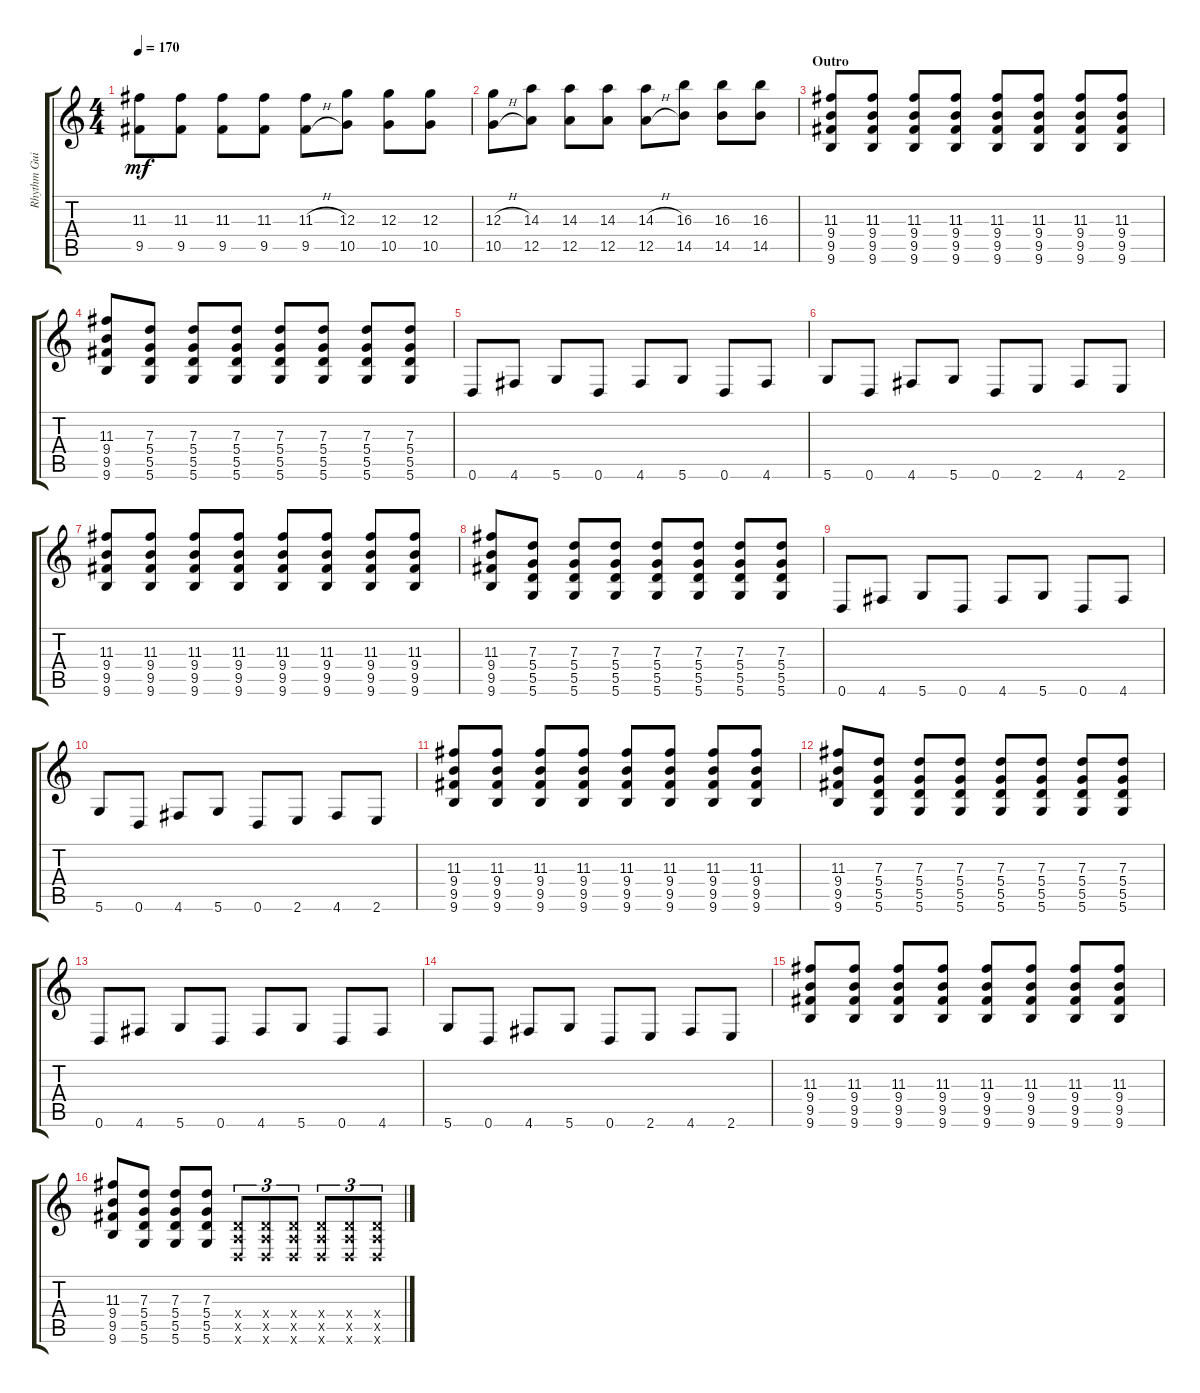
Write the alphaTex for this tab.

\track ("Rhythm Guitar (Heath Saraceno)" "Rhythm Gui") {instrument distortionguitar}
\staff {score tabs}
\tuning (E4 B3 G3 D3 A2 D2) {hide}
\ts (4 4)
\tempo 170
\clef g2
\ks c
(11.3 9.5).8{dy mf} (11.3 9.5).8 (11.3 9.5).8 (11.3 9.5).8 (11.3{h} 9.5{h}).8 (12.3 10.5).8 (12.3 10.5).8 (12.3 10.5).8 |
(12.3{h} 10.5{h}).8 (14.3 12.5).8 (14.3 12.5).8 (14.3 12.5).8 (14.3{h} 12.5{h}).8 (16.3 14.5).8 (16.3 14.5).8 (16.3 14.5).8 |
\section ("" "Outro")
(11.3 9.4 9.5 9.6).8{volume 11 balance 13} (11.3 9.4 9.5 9.6).8 (11.3 9.4 9.5 9.6).8 (11.3 9.4 9.5 9.6).8 (11.3 9.4 9.5 9.6).8 (11.3 9.4 9.5 9.6).8 (11.3 9.4 9.5 9.6).8 (11.3 9.4 9.5 9.6).8 |
(11.3 9.4 9.5 9.6).8 (7.3 5.4 5.5 5.6).8 (7.3 5.4 5.5 5.6).8 (7.3 5.4 5.5 5.6).8 (7.3 5.4 5.5 5.6).8 (7.3 5.4 5.5 5.6).8 (7.3 5.4 5.5 5.6).8 (7.3 5.4 5.5 5.6).8 |
0.6.8 4.6.8 5.6.8 0.6.8 4.6.8 5.6.8 0.6.8 4.6.8 |
5.6.8 0.6.8 4.6.8 5.6.8 0.6.8 2.6.8 4.6.8 2.6.8 |
(11.3 9.4 9.5 9.6).8 (11.3 9.4 9.5 9.6).8 (11.3 9.4 9.5 9.6).8 (11.3 9.4 9.5 9.6).8 (11.3 9.4 9.5 9.6).8 (11.3 9.4 9.5 9.6).8 (11.3 9.4 9.5 9.6).8 (11.3 9.4 9.5 9.6).8 |
(11.3 9.4 9.5 9.6).8 (7.3 5.4 5.5 5.6).8 (7.3 5.4 5.5 5.6).8 (7.3 5.4 5.5 5.6).8 (7.3 5.4 5.5 5.6).8 (7.3 5.4 5.5 5.6).8 (7.3 5.4 5.5 5.6).8 (7.3 5.4 5.5 5.6).8 |
0.6.8 4.6.8 5.6.8 0.6.8 4.6.8 5.6.8 0.6.8 4.6.8 |
5.6.8 0.6.8 4.6.8 5.6.8 0.6.8 2.6.8 4.6.8 2.6.8 |
(11.3 9.4 9.5 9.6).8 (11.3 9.4 9.5 9.6).8 (11.3 9.4 9.5 9.6).8 (11.3 9.4 9.5 9.6).8 (11.3 9.4 9.5 9.6).8 (11.3 9.4 9.5 9.6).8 (11.3 9.4 9.5 9.6).8 (11.3 9.4 9.5 9.6).8 |
(11.3 9.4 9.5 9.6).8 (7.3 5.4 5.5 5.6).8 (7.3 5.4 5.5 5.6).8 (7.3 5.4 5.5 5.6).8 (7.3 5.4 5.5 5.6).8 (7.3 5.4 5.5 5.6).8 (7.3 5.4 5.5 5.6).8 (7.3 5.4 5.5 5.6).8 |
0.6.8 4.6.8 5.6.8 0.6.8 4.6.8 5.6.8 0.6.8 4.6.8 |
5.6.8 0.6.8 4.6.8 5.6.8 0.6.8 2.6.8 4.6.8 2.6.8 |
(11.3 9.4 9.5 9.6).8 (11.3 9.4 9.5 9.6).8 (11.3 9.4 9.5 9.6).8 (11.3 9.4 9.5 9.6).8 (11.3 9.4 9.5 9.6).8 (11.3 9.4 9.5 9.6).8 (11.3 9.4 9.5 9.6).8 (11.3 9.4 9.5 9.6).8 |
(11.3 9.4 9.5 9.6).8 (7.3 5.4 5.5 5.6).8 (7.3 5.4 5.5 5.6).8 (7.3 5.4 5.5 5.6).8 (0.4{x} 0.5{x} 0.6{x}).8{tu (3 2)} (0.4{x} 0.5{x} 0.6{x}).8{tu (3 2)} (0.4{x} 0.5{x} 0.6{x}).8{tu (3 2)} (0.4{x} 0.5{x} 0.6{x}).8{tu (3 2)} (0.4{x} 0.5{x} 0.6{x}).8{tu (3 2)} (0.4{x} 0.5{x} 0.6{x}).8{tu (3 2)}
